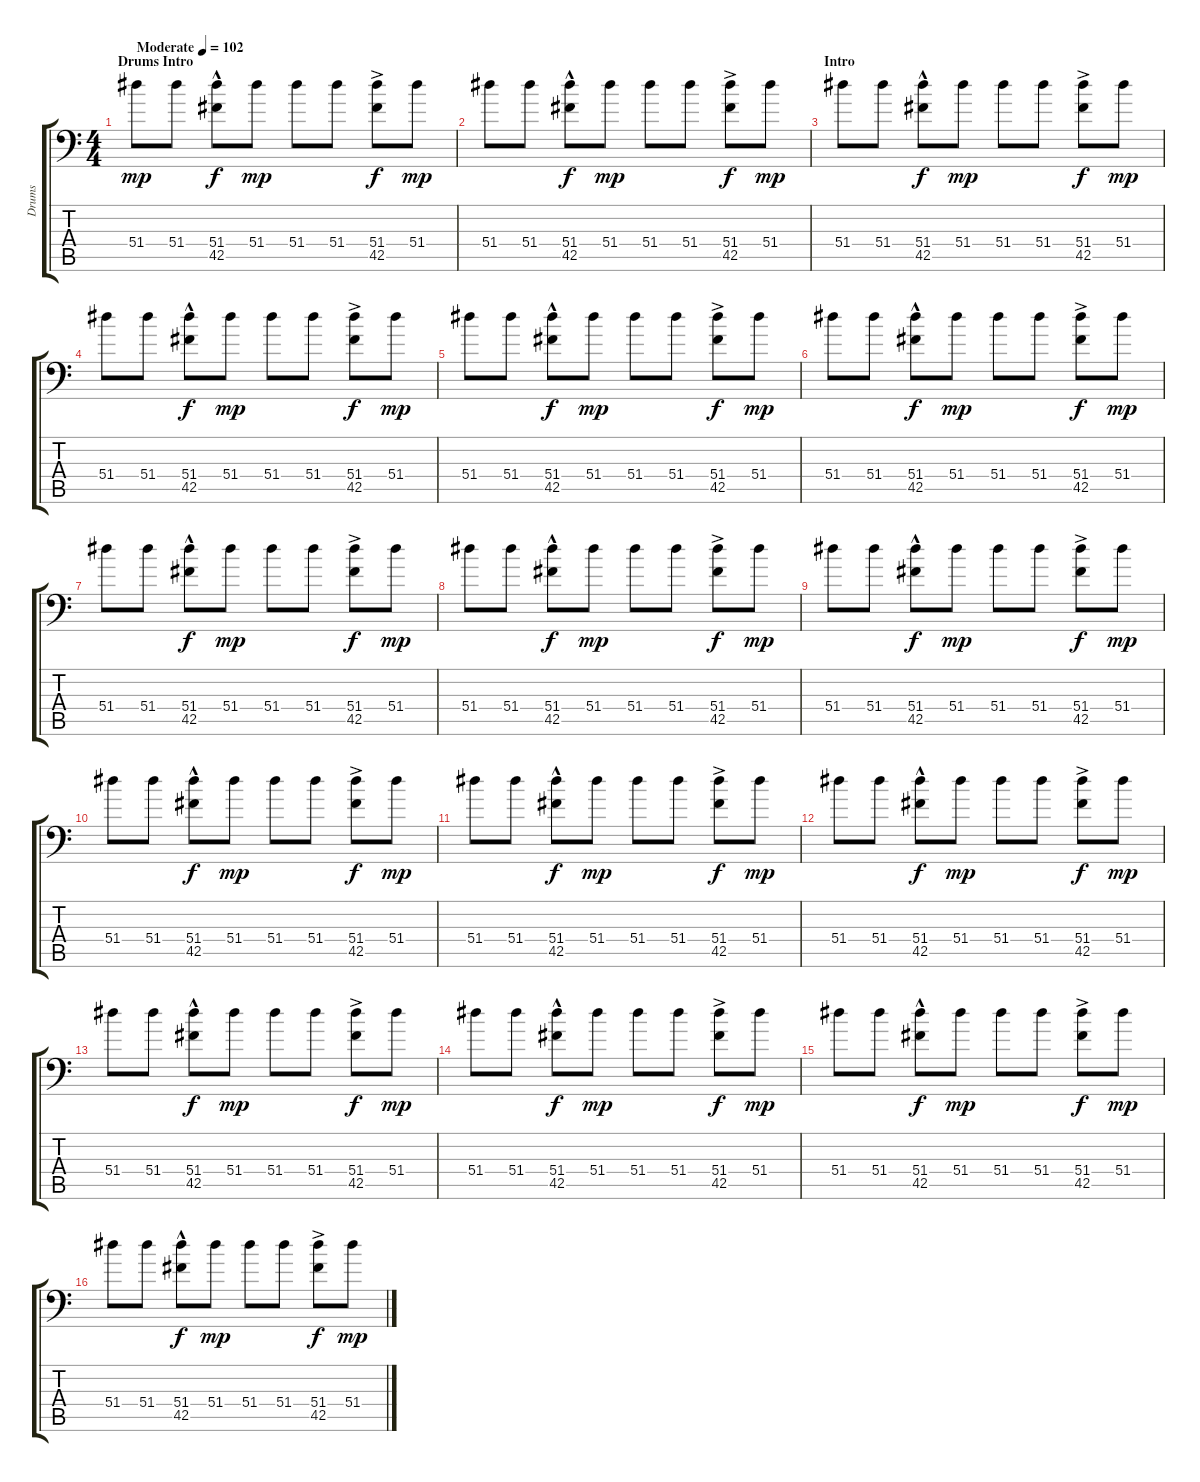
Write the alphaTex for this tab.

\track ("Drums " "Drums ") {instrument acousticgrandpiano}
\staff {score tabs}
\tuning (C-1 C-1 C-1 C-1 C-1 C-1) {hide}
\ts (4 4)
\section ("" "Drums Intro")
\tempo (102 "Moderate")
\clef f4
\ks c
51.4.8{dy mp instrument acousticgrandpiano} 51.4.8 (51.4 42.5{hac}).8{dy f} 51.4.8{dy mp} 51.4.8 51.4.8 (51.4 42.5{ac}).8{dy f} 51.4.8{dy mp} |
51.4.8 51.4.8 (51.4 42.5{hac}).8{dy f} 51.4.8{dy mp} 51.4.8 51.4.8 (51.4 42.5{ac}).8{dy f} 51.4.8{dy mp} |
\section ("" "Intro")
51.4.8 51.4.8 (51.4 42.5{hac}).8{dy f} 51.4.8{dy mp} 51.4.8 51.4.8 (51.4 42.5{ac}).8{dy f} 51.4.8{dy mp} |
51.4.8 51.4.8 (51.4 42.5{hac}).8{dy f} 51.4.8{dy mp} 51.4.8 51.4.8 (51.4 42.5{ac}).8{dy f} 51.4.8{dy mp} |
51.4.8 51.4.8 (51.4 42.5{hac}).8{dy f} 51.4.8{dy mp} 51.4.8 51.4.8 (51.4 42.5{ac}).8{dy f} 51.4.8{dy mp} |
51.4.8 51.4.8 (51.4 42.5{hac}).8{dy f} 51.4.8{dy mp} 51.4.8 51.4.8 (51.4 42.5{ac}).8{dy f} 51.4.8{dy mp} |
51.4.8 51.4.8 (51.4 42.5{hac}).8{dy f} 51.4.8{dy mp} 51.4.8 51.4.8 (51.4 42.5{ac}).8{dy f} 51.4.8{dy mp} |
51.4.8 51.4.8 (51.4 42.5{hac}).8{dy f} 51.4.8{dy mp} 51.4.8 51.4.8 (51.4 42.5{ac}).8{dy f} 51.4.8{dy mp} |
51.4.8 51.4.8 (51.4 42.5{hac}).8{dy f} 51.4.8{dy mp} 51.4.8 51.4.8 (51.4 42.5{ac}).8{dy f} 51.4.8{dy mp} |
51.4.8 51.4.8 (51.4 42.5{hac}).8{dy f} 51.4.8{dy mp} 51.4.8 51.4.8 (51.4 42.5{ac}).8{dy f} 51.4.8{dy mp} |
51.4.8 51.4.8 (51.4 42.5{hac}).8{dy f} 51.4.8{dy mp} 51.4.8 51.4.8 (51.4 42.5{ac}).8{dy f} 51.4.8{dy mp} |
51.4.8 51.4.8 (51.4 42.5{hac}).8{dy f} 51.4.8{dy mp} 51.4.8 51.4.8 (51.4 42.5{ac}).8{dy f} 51.4.8{dy mp} |
51.4.8 51.4.8 (51.4 42.5{hac}).8{dy f} 51.4.8{dy mp} 51.4.8 51.4.8 (51.4 42.5{ac}).8{dy f} 51.4.8{dy mp} |
51.4.8 51.4.8 (51.4 42.5{hac}).8{dy f} 51.4.8{dy mp} 51.4.8 51.4.8 (51.4 42.5{ac}).8{dy f} 51.4.8{dy mp} |
51.4.8 51.4.8 (51.4 42.5{hac}).8{dy f} 51.4.8{dy mp} 51.4.8 51.4.8 (51.4 42.5{ac}).8{dy f} 51.4.8{dy mp} |
51.4.8 51.4.8 (51.4 42.5{hac}).8{dy f} 51.4.8{dy mp} 51.4.8 51.4.8 (51.4 42.5{ac}).8{dy f} 51.4.8{dy mp}
